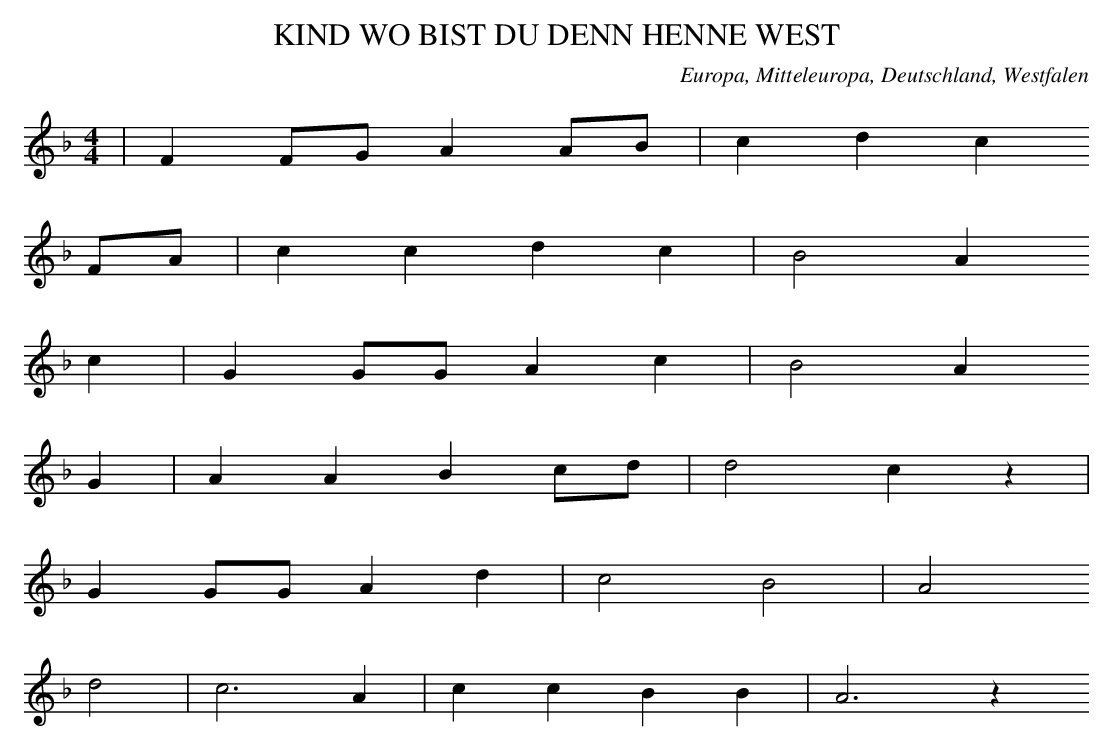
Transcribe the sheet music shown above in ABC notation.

X:1
T: KIND WO BIST DU DENN HENNE WEST
O: Europa, Mitteleuropa, Deutschland, Westfalen
M: 4/4
L: 1/8
K: F
 | F2FGA2AB | c2d2c2
FA | c2c2d2c2 | B4A2
c2 | G2GGA2c2 | B4A2
G2 | A2A2B2cd | d4c2z2 |
G2GGA2d2 | c4B4 | A4
d4 | c6A2 | c2c2B2B2 | A6z2
